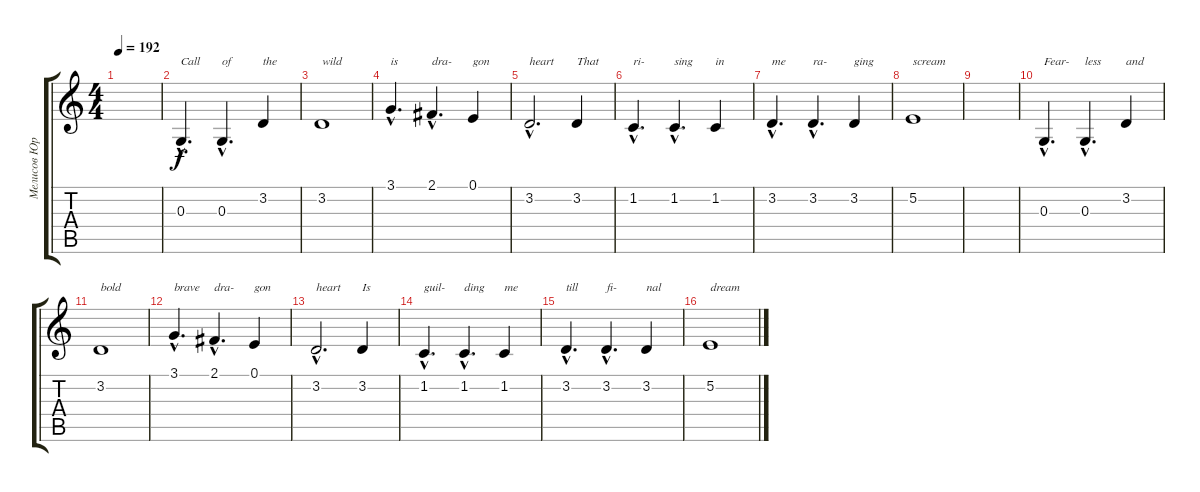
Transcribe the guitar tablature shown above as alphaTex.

\track ("Мелисов Юрий" "Мелисов Юр") {instrument bassoon}
\staff {score tabs}
\tuning (E4 B3 G3 D3 A2 E2) {hide}
\ts (4 4)
\tempo 192
\clef g2
\ks c
|
0.3{hac}.4{d txt "Call"} 0.3{hac}.4{d txt "of"} 3.2.4{txt "the"} |
3.2.1{txt "wild"} |
3.1{hac}.4{d txt "is"} 2.1{hac}.4{d txt "dra-"} 0.1.4{txt "gon"} |
3.2{hac}.2{d txt "heart"} 3.2.4{txt "That"} |
1.2{hac}.4{d txt "ri-"} 1.2{hac}.4{d txt "sing"} 1.2.4{txt "in"} |
3.2{hac}.4{d txt "me"} 3.2{hac}.4{d txt "ra-"} 3.2.4{txt "ging"} |
5.2.1{txt "scream"} |
|
0.3{hac}.4{d txt "Fear-"} 0.3{hac}.4{d txt "less"} 3.2.4{txt "and"} |
3.2.1{txt "bold"} |
3.1{hac}.4{d txt "brave"} 2.1{hac}.4{d txt "dra-"} 0.1.4{txt "gon"} |
3.2{hac}.2{d txt "heart"} 3.2.4{txt "Is"} |
1.2{hac}.4{d txt "guil-"} 1.2{hac}.4{d txt "ding"} 1.2.4{txt "me"} |
3.2{hac}.4{d txt "till"} 3.2{hac}.4{d txt "fi-"} 3.2.4{txt "nal"} |
5.2.1{txt "dream"}
